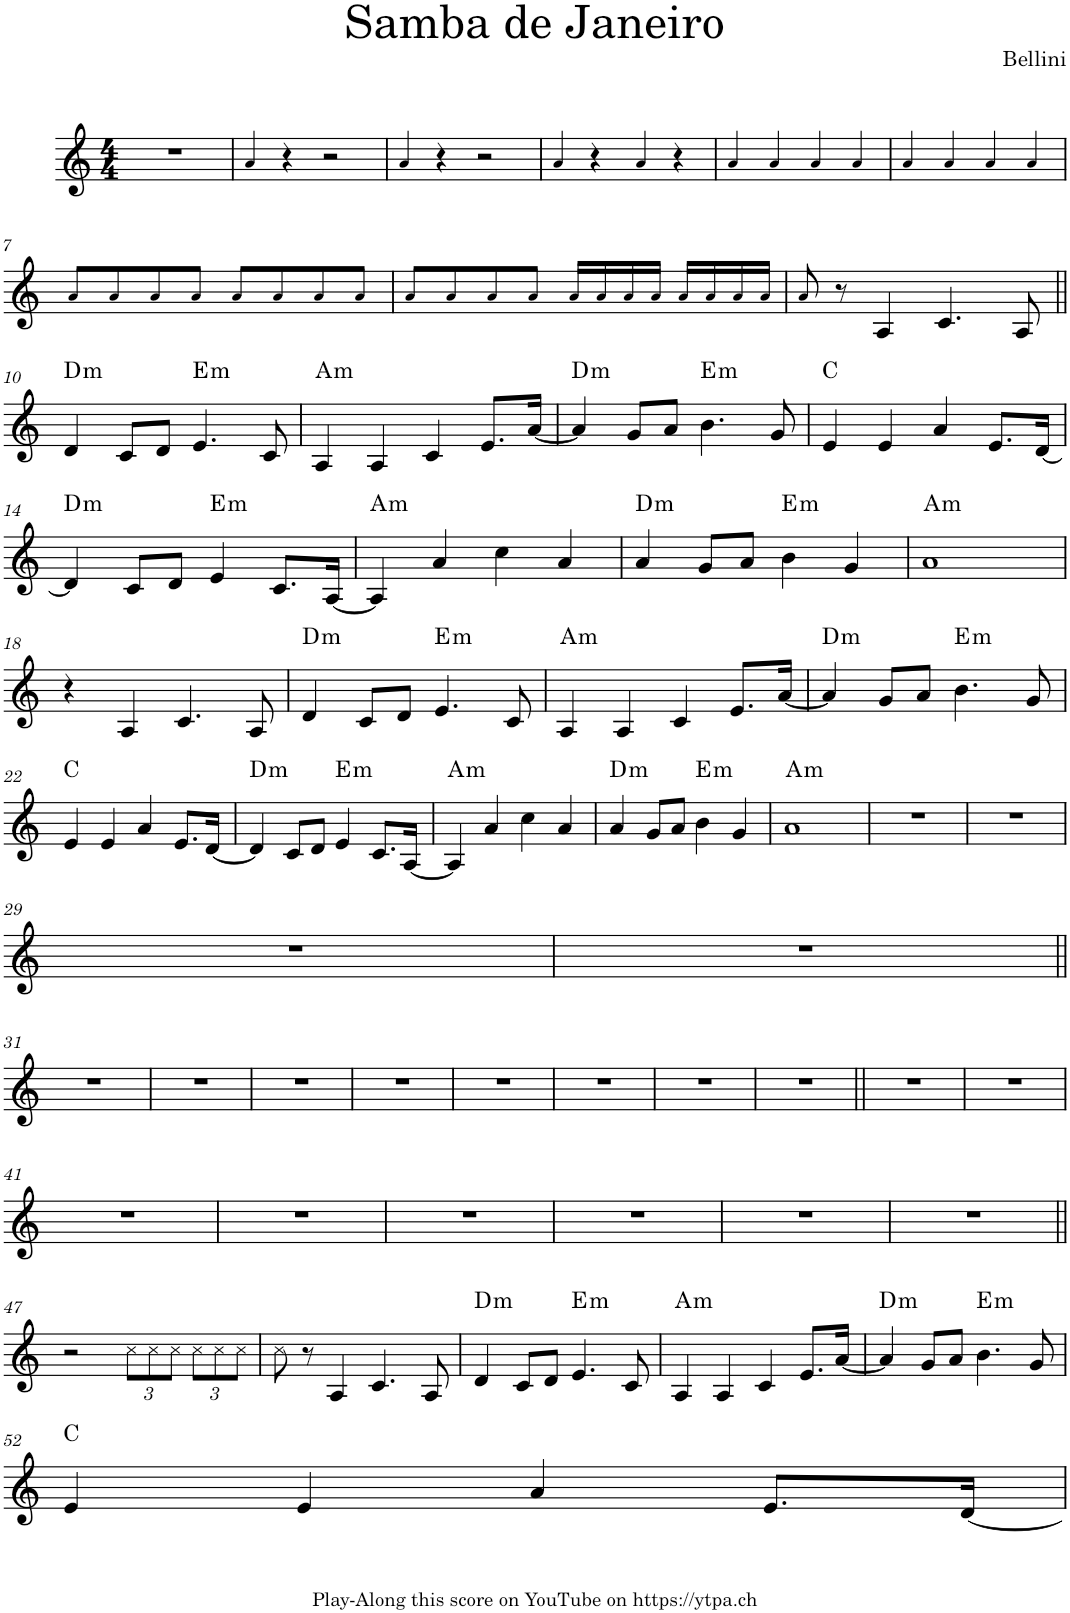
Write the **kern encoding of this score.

**kern	**harte
*part1	*part1
*staff1	*
*I"Trumpet	*
*I'Tp.	*
*clefG2	*
*k[]	*
*M4/4	*
=1	=1
1r	.
=2	=2
4a!/	.
4r	.
2r	.
=3	=3
4a!/	.
4r	.
2r	.
=4	=4
4a!/	.
4r	.
4a!/	.
4r	.
=5	=5
4a!/	.
4a!/	.
4a!/	.
4a!/	.
=6	=6
4a!/	.
4a!/	.
4a!/	.
4a!/	.
!!LO:LB:g=z
=7	=7
8a!/L	.
8a!/	.
8a!/	.
8a!/J	.
8a!/L	.
8a!/	.
8a!/	.
8a!/J	.
=8	=8
8a!/L	.
8a!/	.
8a!/	.
8a!/J	.
16a!/LL	.
16a!/	.
16a!/	.
16a!/JJ	.
16a!/LL	.
16a!/	.
16a!/	.
16a!/JJ	.
=9	=9
8a!/	.
8r	.
4A/	.
4.c/	.
8A/	.
!!LO:LB:g=z
=10||	=10||
!	!LO:H:kt=m
4d/	D:min
8c/L	.
8d/J	.
!	!LO:H:kt=m
4.e/	E:min
8c/	.
=11	=11
!	!LO:H:kt=m
4A/	A:min
4A/	.
4c/	.
8.e/L	.
[16a/Jk	.
=12	=12
!	!LO:H:kt=m
4a/]	D:min
8g/L	.
8a/J	.
!	!LO:H:kt=m
4.b\	E:min
8g/	.
=13	=13
4e/	C:maj
4e/	.
4a/	.
8.e/L	.
[16d/Jk	.
!!LO:LB:g=z
=14	=14
!	!LO:H:kt=m
4d/]	D:min
8c/L	.
8d/J	.
!	!LO:H:kt=m
4e/	E:min
8.c/L	.
[16A/Jk	.
=15	=15
!	!LO:H:kt=m
4A/]	A:min
4a/	.
4cc\	.
4a/	.
=16	=16
!	!LO:H:kt=m
4a/	D:min
8g/L	.
8a/J	.
!	!LO:H:kt=m
4b\	E:min
4g/	.
=17	=17
!	!LO:H:kt=m
1a	A:min
!!LO:LB:g=z
=18	=18
4r	.
4A/	.
4.c/	.
8A/	.
=19	=19
!	!LO:H:kt=m
4d/	D:min
8c/L	.
8d/J	.
!	!LO:H:kt=m
4.e/	E:min
8c/	.
=20	=20
!	!LO:H:kt=m
4A/	A:min
4A/	.
4c/	.
8.e/L	.
[16a/Jk	.
=21	=21
!	!LO:H:kt=m
4a/]	D:min
8g/L	.
8a/J	.
!	!LO:H:kt=m
4.b\	E:min
8g/	.
!!LO:LB:g=z
=22	=22
4e/	C:maj
4e/	.
4a/	.
8.e/L	.
[16d/Jk	.
=23	=23
!	!LO:H:kt=m
4d/]	D:min
8c/L	.
8d/J	.
!	!LO:H:kt=m
4e/	E:min
8.c/L	.
[16A/Jk	.
=24	=24
!	!LO:H:kt=m
4A/]	A:min
4a/	.
4cc\	.
4a/	.
=25	=25
!	!LO:H:kt=m
4a/	D:min
8g/L	.
8a/J	.
!	!LO:H:kt=m
4b\	E:min
4g/	.
=26	=26
!	!LO:H:kt=m
1a	A:min
=27	=27
1r	.
=28	=28
1r	.
!!LO:LB:g=z
=29	=29
1r	.
=30	=30
1r	.
!!LO:LB:g=z
=31||	=31||
1r	.
=32	=32
1r	.
=33	=33
1r	.
=34	=34
1r	.
=35	=35
1r	.
=36	=36
1r	.
=37	=37
1r	.
=38	=38
1r	.
=39||	=39||
1r	.
=40	=40
1r	.
!!LO:LB:g=z
=41	=41
1r	.
=42	=42
1r	.
=43	=43
1r	.
=44	=44
1r	.
=45	=45
1r	.
=46	=46
1r	.
!!LO:LB:g=z
=47||	=47||
2r	.
*Xbrackettup	*
12cc!\L	.
12cc!\	.
12cc!\J	.
12cc!\L	.
12cc!\	.
12cc!\J	.
=48	=48
8cc!\	.
8r	.
4A/	.
4.c/	.
8A/	.
=49	=49
!	!LO:H:kt=m
4d/	D:min
8c/L	.
8d/J	.
!	!LO:H:kt=m
4.e/	E:min
8c/	.
=50	=50
!	!LO:H:kt=m
4A/	A:min
4A/	.
4c/	.
8.e/L	.
[16a/Jk	.
=51	=51
!	!LO:H:kt=m
4a/]	D:min
8g/L	.
8a/J	.
!	!LO:H:kt=m
4.b\	E:min
8g/	.
!!LO:LB:g=z
=52	=52
4e/	C:maj
4e/	.
4a/	.
8.e/L	.
[16d/Jk	.
=	=
*-	*-
